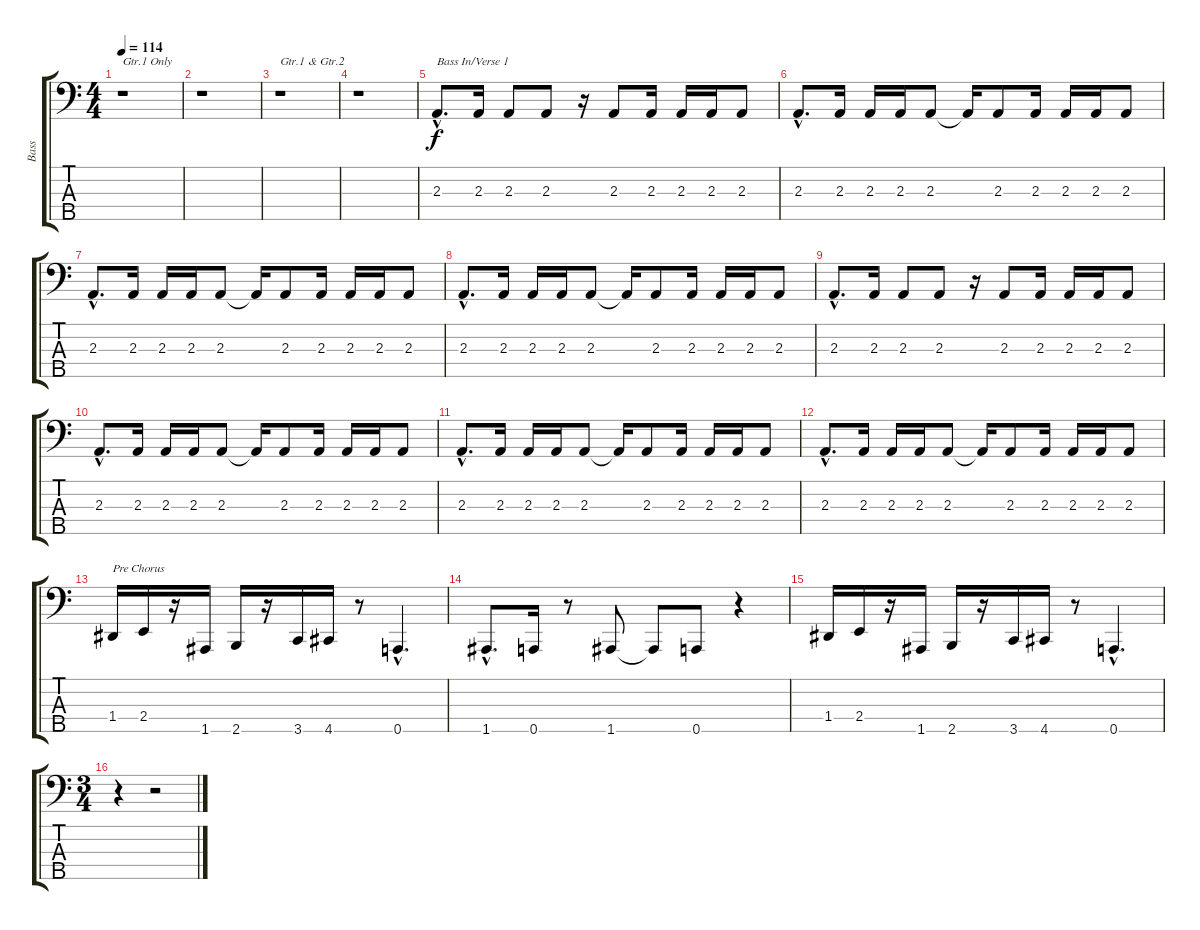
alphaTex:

\track ("Bass" "Bass") {instrument slapbass1}
\staff {score tabs}
\tuning (F2 C2 G1 D1 A0) {hide}
\ts (4 4)
\tempo 114
\clef f4
\ks c
r.1{txt "Gtr.1 Only" dy f instrument slapbass1} |
r.1 |
r.1{txt "Gtr.1 & Gtr.2"} |
r.1 |
2.3{hac}.8{d txt "Bass In/Verse 1"} 2.3.16 2.3.8 2.3.8 r.16 2.3.8 2.3.16 2.3.16 2.3.16 2.3.8 |
2.3{hac}.8{d} 2.3.16 2.3.16 2.3.16 2.3.8 2.3{t}.16 2.3.8 2.3.16 2.3.16 2.3.16 2.3.8 |
2.3{hac}.8{d} 2.3.16 2.3.16 2.3.16 2.3.8 2.3{t}.16 2.3.8 2.3.16 2.3.16 2.3.16 2.3.8 |
2.3{hac}.8{d} 2.3.16 2.3.16 2.3.16 2.3.8 2.3{t}.16 2.3.8 2.3.16 2.3.16 2.3.16 2.3.8 |
2.3{hac}.8{d} 2.3.16 2.3.8 2.3.8 r.16 2.3.8 2.3.16 2.3.16 2.3.16 2.3.8 |
2.3{hac}.8{d} 2.3.16 2.3.16 2.3.16 2.3.8 2.3{t}.16 2.3.8 2.3.16 2.3.16 2.3.16 2.3.8 |
2.3{hac}.8{d} 2.3.16 2.3.16 2.3.16 2.3.8 2.3{t}.16 2.3.8 2.3.16 2.3.16 2.3.16 2.3.8 |
2.3{hac}.8{d} 2.3.16 2.3.16 2.3.16 2.3.8 2.3{t}.16 2.3.8 2.3.16 2.3.16 2.3.16 2.3.8 |
1.4.16{txt "Pre Chorus"} 2.4.16 r.16 1.5.16 2.5.16 r.16 3.5.16 4.5.16 r.8 0.5{hac}.4{d} |
1.5{hac}.8{d} 0.5.16 r.8 1.5.8 1.5{t}.8 0.5.8 r.4 |
1.4.16 2.4.16 r.16 1.5.16 2.5.16 r.16 3.5.16 4.5.16 r.8 0.5{hac}.4{d} |
\ts (3 4)
r.4 r.2
